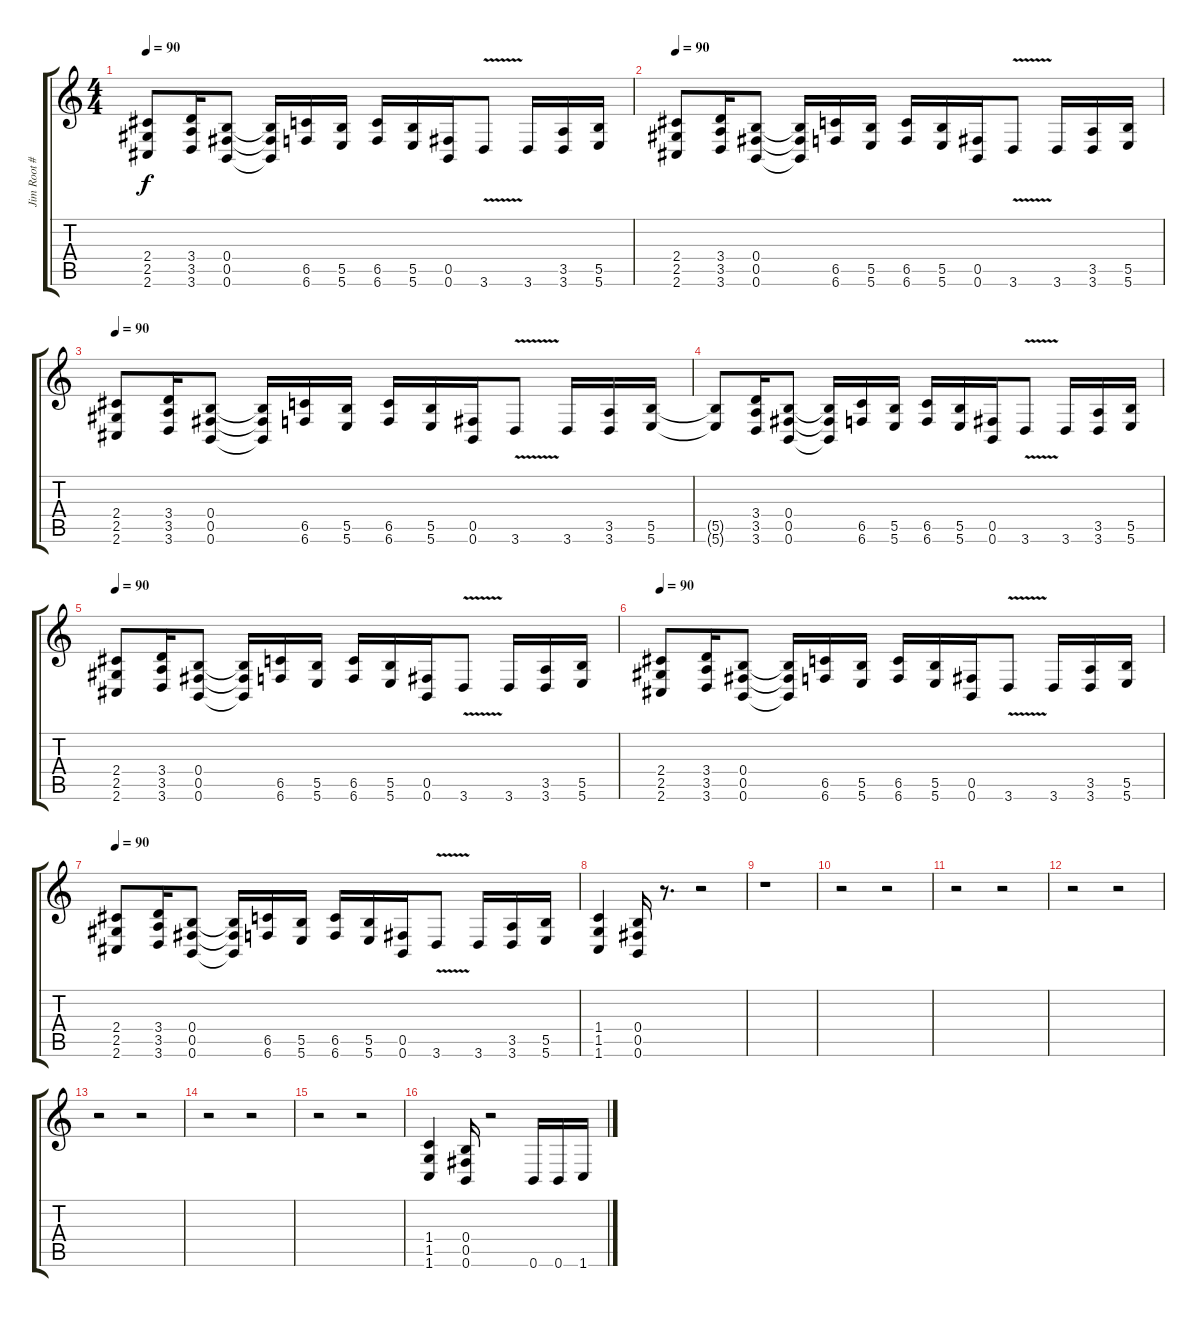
\track ("Jim Root #4" "Jim Root #") {instrument distortionguitar}
\staff {score tabs}
\tuning (Db4 Ab3 E3 B2 Gb2 B1) {hide}
\ts (4 4)
\tempo 90
\clef g2
\ks c
(2.4 2.5 2.6).8{dy f} (3.4 3.5 3.6).16 (0.4 0.5 0.6).8 (0.4{t} 0.5{t} 0.6{t}).16 (6.5 6.6).16 (5.5 5.6).16 (6.5 6.6).16 (5.5 5.6).16 (0.5 0.6).16 3.6{v}.8 3.6.16 (3.5 3.6).16 (5.5 5.6).16 |
\tempo 90
(2.4 2.5 2.6).8 (3.4 3.5 3.6).16 (0.4 0.5 0.6).8 (0.4{t} 0.5{t} 0.6{t}).16 (6.5 6.6).16 (5.5 5.6).16 (6.5 6.6).16 (5.5 5.6).16 (0.5 0.6).16 3.6{v}.8 3.6.16 (3.5 3.6).16 (5.5 5.6).16 |
\tempo 90
(2.4 2.5 2.6).8 (3.4 3.5 3.6).16 (0.4 0.5 0.6).8 (0.4{t} 0.5{t} 0.6{t}).16 (6.5 6.6).16 (5.5 5.6).16 (6.5 6.6).16 (5.5 5.6).16 (0.5 0.6).16 3.6{v}.8 3.6.16 (3.5 3.6).16 (5.5 5.6).16 |
(5.5{t} 5.6{t}).8 (3.4 3.5 3.6).16 (0.4 0.5 0.6).8 (0.4{t} 0.5{t} 0.6{t}).16 (6.5 6.6).16 (5.5 5.6).16 (6.5 6.6).16 (5.5 5.6).16 (0.5 0.6).16 3.6{v}.8 3.6.16 (3.5 3.6).16 (5.5 5.6).16 |
\tempo 90
(2.4 2.5 2.6).8 (3.4 3.5 3.6).16 (0.4 0.5 0.6).8 (0.4{t} 0.5{t} 0.6{t}).16 (6.5 6.6).16 (5.5 5.6).16 (6.5 6.6).16 (5.5 5.6).16 (0.5 0.6).16 3.6{v}.8 3.6.16 (3.5 3.6).16 (5.5 5.6).16 |
\tempo 90
(2.4 2.5 2.6).8 (3.4 3.5 3.6).16 (0.4 0.5 0.6).8 (0.4{t} 0.5{t} 0.6{t}).16 (6.5 6.6).16 (5.5 5.6).16 (6.5 6.6).16 (5.5 5.6).16 (0.5 0.6).16 3.6{v}.8 3.6.16 (3.5 3.6).16 (5.5 5.6).16 |
\tempo 90
(2.4 2.5 2.6).8 (3.4 3.5 3.6).16 (0.4 0.5 0.6).8 (0.4{t} 0.5{t} 0.6{t}).16 (6.5 6.6).16 (5.5 5.6).16 (6.5 6.6).16 (5.5 5.6).16 (0.5 0.6).16 3.6{v}.8 3.6.16 (3.5 3.6).16 (5.5 5.6).16 |
(1.4 1.5 1.6).4 (0.4 0.5 0.6).16 r.8{d} r.2 |
r.1 |
r.2 r.2 |
r.2 r.2 |
r.2 r.2 |
r.2 r.2 |
r.2 r.2 |
r.2 r.2 |
(1.4 1.5 1.6).4 (0.4 0.5 0.6).16 r.2 0.6.16 0.6.16 1.6.16
